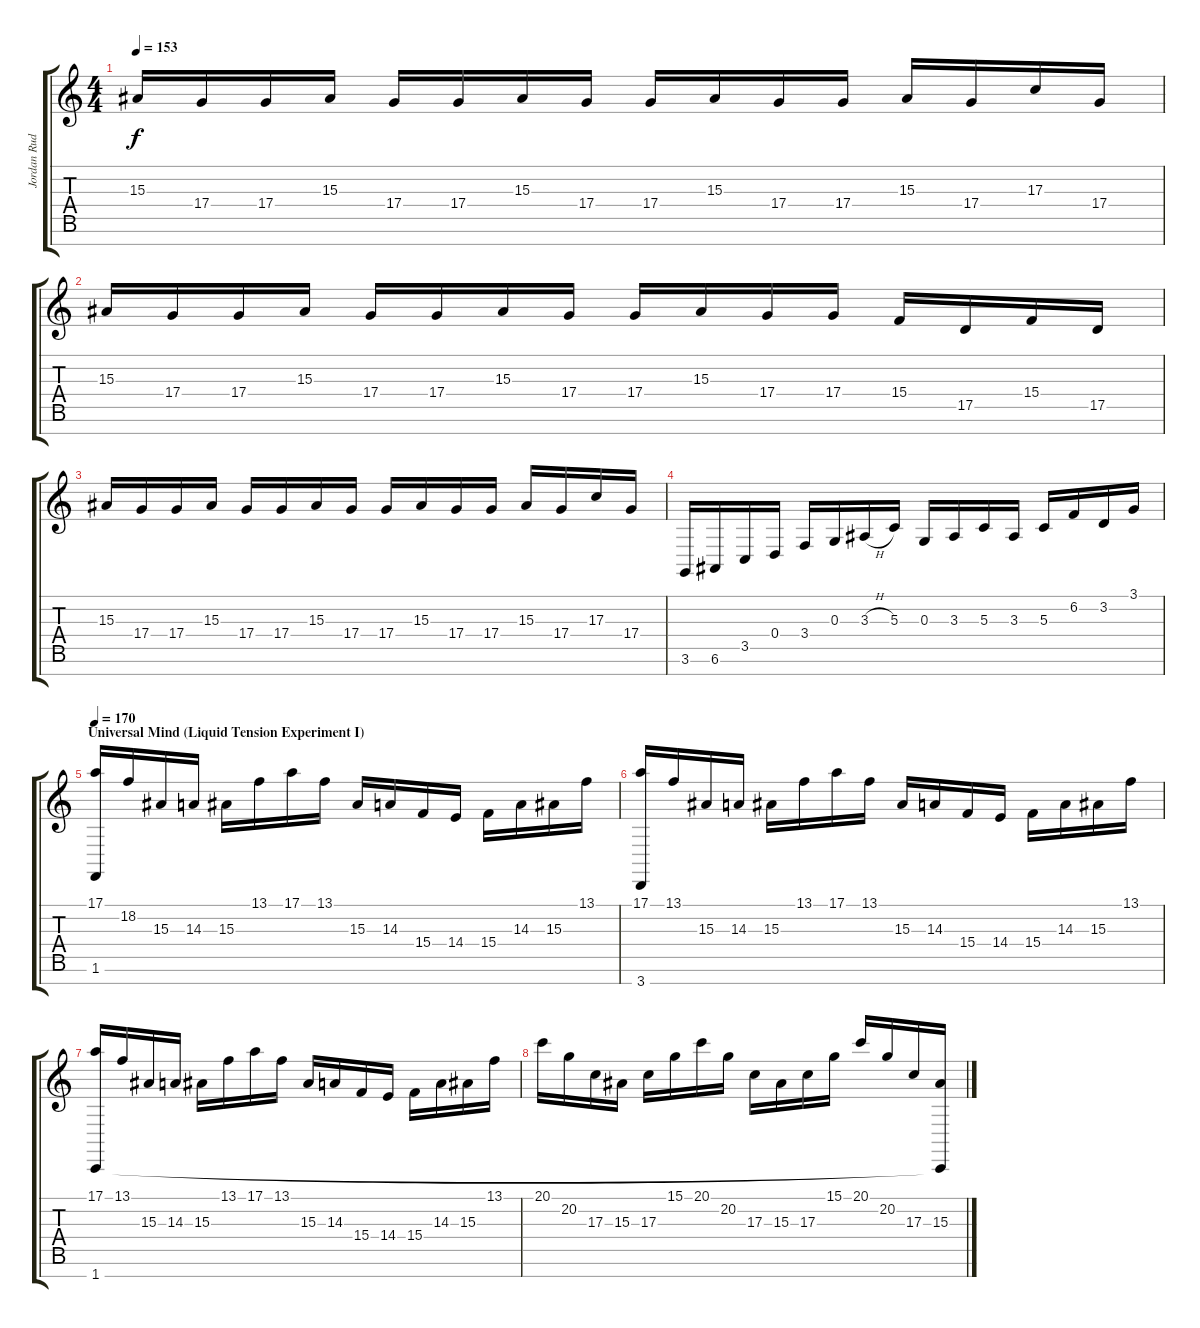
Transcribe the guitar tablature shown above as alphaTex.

\track ("Jordan Rudess Lead 1" "Jordan Rud") {instrument lead2sawtooth}
\staff {score tabs}
\tuning (E4 B3 G3 D3 A2 E2 B1) {hide}
\ts (4 4)
\tempo 153
\clef g2
\ks c
15.3.16{dy f} 17.4.16 17.4.16 15.3.16 17.4.16 17.4.16 15.3.16 17.4.16 17.4.16 15.3.16 17.4.16 17.4.16 15.3.16 17.4.16 17.3.16 17.4.16 |
15.3.16 17.4.16 17.4.16 15.3.16 17.4.16 17.4.16 15.3.16 17.4.16 17.4.16 15.3.16 17.4.16 17.4.16 15.4.16 17.5.16 15.4.16 17.5.16 |
15.3.16 17.4.16 17.4.16 15.3.16 17.4.16 17.4.16 15.3.16 17.4.16 17.4.16 15.3.16 17.4.16 17.4.16 15.3.16 17.4.16 17.3.16 17.4.16 |
3.6.16{volume 13} 6.6.16 3.5.16 0.4.16 3.4.16 0.3.16 3.3{h}.16 5.3.16 0.3.16 3.3.16 5.3.16 3.3.16 5.3.16 6.2.16 3.2.16 3.1.16 |
\section ("" "Universal Mind (Liquid Tension Experiment I)")
\tempo 170
(17.1 1.6).16{volume 7 instrument kalimba} 18.2.16 15.3.16 14.3.16 15.3.16 13.1.16 17.1.16 13.1.16 15.3.16 14.3.16 15.4.16 14.4.16 15.4.16 14.3.16 15.3.16 13.1.16 |
(17.1 3.7).16 13.1.16 15.3.16 14.3.16 15.3.16 13.1.16 17.1.16 13.1.16 15.3.16 14.3.16 15.4.16 14.4.16 15.4.16 14.3.16 15.3.16 13.1.16 |
(17.1 1.7).16 13.1.16 15.3.16 14.3.16 15.3.16 13.1.16 17.1.16 13.1.16 15.3.16 14.3.16 15.4.16 14.4.16 15.4.16 14.3.16 15.3.16 13.1.16 |
20.1.16 20.2.16 17.3.16 15.3.16 17.3.16 15.1.16 20.1.16 20.2.16 17.3.16 15.3.16 17.3.16 15.1.16 20.1.16 20.2.16 17.3.16 (15.3 1.7{t}).16
